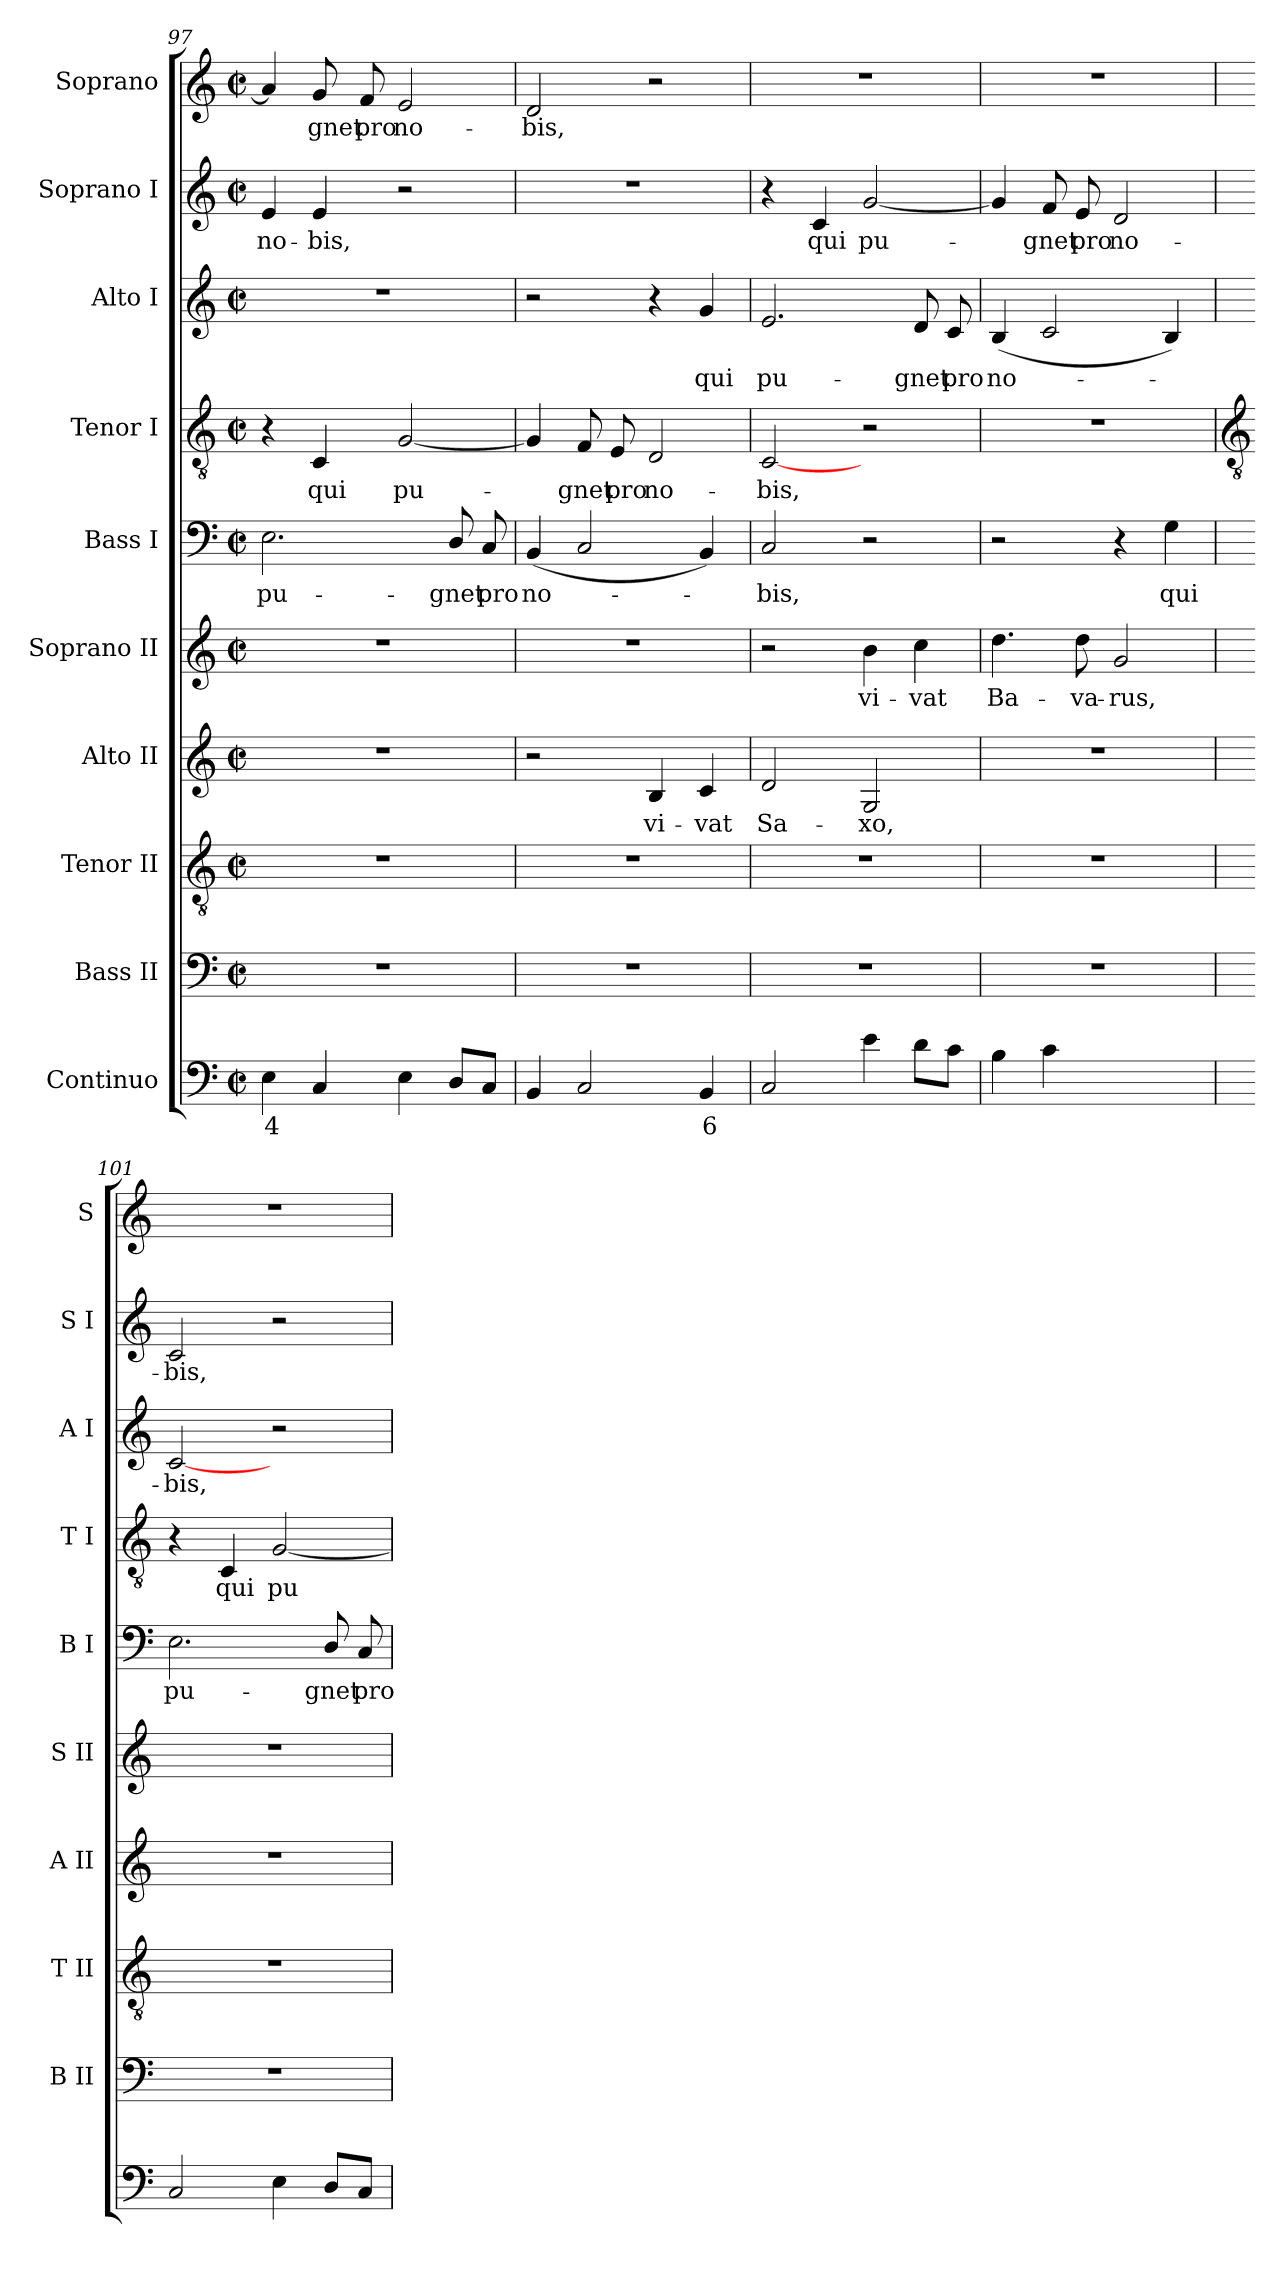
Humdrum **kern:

**kern	**text	**kern	**kern	**kern	**text	**kern	**text	**kern	**text	**kern	**text	**kern	**text	**kern	**text	**kern	**text
*part10	*part10	*part9	*part8	*part7	*part7	*part6	*part6	*part5	*part5	*part4	*part4	*part3	*part3	*part2	*part2	*part1	*part1
*staff10	*staff10	*staff9	*staff8	*staff7	*staff7	*staff6	*staff6	*staff5	*staff5	*staff4	*staff4	*staff3	*staff3	*staff2	*staff2	*staff1	*staff1
*I"Continuo	*	*I"Bass II	*I"Tenor II	*I"Alto II	*	*I"Soprano II	*	*I"Bass I	*	*I"Tenor I	*	*I"Alto I	*	*I"Soprano I	*	*I"Soprano	*
*	*	*I'B II	*I'T II	*I'A II	*	*I'S II	*	*I'B I	*	*I'T I	*	*I'A I	*	*I'S I	*	*I'S	*
!!LO:LB:g=z
*clefF4	*	*clefF4	*clefGv2	*clefG2	*	*clefG2	*	*clefF4	*	*clefGv2	*	*clefG2	*	*clefG2	*	*clefG2	*
*k[]	*	*k[]	*k[]	*k[]	*	*k[]	*	*k[]	*	*k[]	*	*k[]	*	*k[]	*	*k[]	*
*C:	*	*C:	*C:	*C:	*	*C:	*	*C:	*	*C:	*	*C:	*	*C:	*	*C:	*
*M2/2	*	*M2/2	*M2/2	*M2/2	*	*M2/2	*	*M2/2	*	*M2/2	*	*M2/2	*	*M2/2	*	*M2/2	*
*met(c|)	*	*met(c|)	*met(c|)	*met(c|)	*	*met(c|)	*	*met(c|)	*	*met(c|)	*	*met(c|)	*	*met(c|)	*	*met(c|)	*
=97	=97	=97	=97	=97	=97	=97	=97	=97	=97	=97	=97	=97	=97	=97	=97	=97	=97
!	!LO:LY:b	!	!	!	!	!	!	!	!LO:LY:b	!	!	!	!	!	!LO:LY:b	!	!
4E	4	1r	1r	1r	.	1r	.	2.E	pu-	4r	.	1r	.	4e	no-	4a]	.
!	!	!	!	!	!	!	!	!	!	!	!LO:LY:b	!	!	!	!LO:LY:b	!	!LO:LY:b
4C	.	.	.	.	.	.	.	.	.	4C	qui	.	.	4e	-bis,	8g	gnet
!	!	!	!	!	!	!	!	!	!	!	!	!	!	!	!	!	!LO:LY:b
.	.	.	.	.	.	.	.	.	.	.	.	.	.	.	.	8f	pro
!	!	!	!	!	!	!	!	!	!	!	!LO:LY:b	!	!	!	!	!	!LO:LY:b
4E	.	.	.	.	.	.	.	.	.	[2G	pu-	.	.	2r	.	2e	no-
!	!	!	!	!	!	!	!	!	!LO:LY:b	!	!	!	!	!	!	!	!
8DL	.	.	.	.	.	.	.	8D/	-gnet	.	.	.	.	.	.	.	.
!	!	!	!	!	!	!	!	!	!LO:LY:b	!	!	!	!	!	!	!	!
8CJ	.	.	.	.	.	.	.	8C	pro	.	.	.	.	.	.	.	.
=98	=98	=98	=98	=98	=98	=98	=98	=98	=98	=98	=98	=98	=98	=98	=98	=98	=98
!	!	!	!	!	!	!	!	!	!LO:LY:b	!	!	!	!	!	!	!	!LO:LY:b
4BB	.	1r	1r	2r	.	1r	.	(<4BB	no-	4G]	.	2r	.	1r	.	2d	-bis,
!	!	!	!	!	!	!	!	!	!	!	!LO:LY:b	!	!	!	!	!	!
2C	.	.	.	.	.	.	.	2C	.	8F	gnet	.	.	.	.	.	.
!	!	!	!	!	!	!	!	!	!	!	!LO:LY:b	!	!	!	!	!	!
.	.	.	.	.	.	.	.	.	.	8E	pro	.	.	.	.	.	.
!	!	!	!	!	!LO:LY:b	!	!	!	!	!	!LO:LY:b	!	!	!	!	!	!
.	.	.	.	4B	vi-	.	.	.	.	2D	no-	4r	.	.	.	2r	.
!	!LO:LY:b	!	!	!	!LO:LY:b	!	!	!	!	!	!	!	!LO:LY:b	!	!	!	!
4BB	6	.	.	4c	-vat	.	.	4BB)	.	.	.	4g	qui	.	.	.	.
=99	=99	=99	=99	=99	=99	=99	=99	=99	=99	=99	=99	=99	=99	=99	=99	=99	=99
!	!	!	!	!	!LO:LY:b	!	!	!	!LO:LY:b	!	!LO:LY:b	!	!LO:LY:b	!	!	!	!
2C	.	1r	1r	2d	Sa-	2r	.	2C	bis,	[2C	-bis,	2.e	pu-	4r	.	1r	.
!	!	!	!	!	!	!	!	!	!	!	!	!	!	!	!LO:LY:b	!	!
.	.	.	.	.	.	.	.	.	.	.	.	.	.	4c	qui	.	.
!	!	!	!	!	!LO:LY:b	!	!LO:LY:b	!	!	!	!	!	!	!	!LO:LY:b	!	!
4e	.	.	.	2G	-xo,	4b	vi-	2r	.	2r	.	.	.	[2g	pu-	.	.
!	!	!	!	!	!	!	!LO:LY:b	!	!	!	!	!	!LO:LY:b	!	!	!	!
8dL	.	.	.	.	.	4cc	-vat	.	.	.	.	8d	-gnet	.	.	.	.
!	!	!	!	!	!	!	!	!	!	!	!	!	!LO:LY:b	!	!	!	!
8cJ	.	.	.	.	.	.	.	.	.	.	.	8c	pro	.	.	.	.
=100	=100	=100	=100	=100	=100	=100	=100	=100	=100	=100	=100	=100	=100	=100	=100	=100	=100
!	!	!	!	!	!	!	!LO:LY:b	!	!	!	!	!	!LO:LY:b	!	!	!	!
4B	.	1r	1r	1r	.	4.dd	Ba-	2r	.	1r	.	(<4B	no-	4g]	.	1r	.
!	!	!	!	!	!	!	!	!	!	!	!	!	!	!	!LO:LY:b	!	!
4c	.	.	.	.	.	.	.	.	.	.	.	2c	.	8f	gnet	.	.
!	!	!	!	!	!	!	!LO:LY:b	!	!	!	!	!	!	!	!LO:LY:b	!	!
.	.	.	.	.	.	8dd	-va-	.	.	.	.	.	.	8e	pro	.	.
!	!LO:LY:b	!	!	!	!	!	!LO:LY:b	!	!	!	!	!	!	!	!LO:LY:b	!	!
[4Gyy	4	.	.	.	.	2g	-rus,	4r	.	.	.	.	.	2d	no-	.	.
!	!LO:LY:b	!	!	!	!	!	!	!	!LO:LY:b	!	!	!	!	!	!	!	!
4Gyy]	3	.	.	.	.	.	.	4G	qui	.	.	4B)	.	.	.	.	.
!!LO:LB:g=z
=101	=101	=101	=101	=101	=101	=101	=101	=101	=101	=101	=101	=101	=101	=101	=101	=101	=101
*	*	*	*	*	*	*	*	*	*	*clefGv2	*	*	*	*	*	*	*
!	!	!	!	!	!	!	!	!	!LO:LY:b	!	!	!	!LO:LY:b	!	!LO:LY:b	!	!
2C	.	1r	1r	1r	.	1r	.	2.E	pu-	4r	.	[2c	bis,	2c	-bis,	1r	.
!	!	!	!	!	!	!	!	!	!	!	!LO:LY:b	!	!	!	!	!	!
.	.	.	.	.	.	.	.	.	.	4C	qui	.	.	.	.	.	.
!	!	!	!	!	!	!	!	!	!	!	!LO:LY:b	!	!	!	!	!	!
4E	.	.	.	.	.	.	.	.	.	[2G	pu-	2r	.	2r	.	.	.
!	!	!	!	!	!	!	!	!	!LO:LY:b	!	!	!	!	!	!	!	!
8DL	.	.	.	.	.	.	.	8D/	-gnet	.	.	.	.	.	.	.	.
!	!	!	!	!	!	!	!	!	!LO:LY:b	!	!	!	!	!	!	!	!
8CJ	.	.	.	.	.	.	.	8C	pro	.	.	.	.	.	.	.	.
=	=	=	=	=	=	=	=	=	=	=	=	=	=	=	=	=	=
*-	*-	*-	*-	*-	*-	*-	*-	*-	*-	*-	*-	*-	*-	*-	*-	*-	*-
